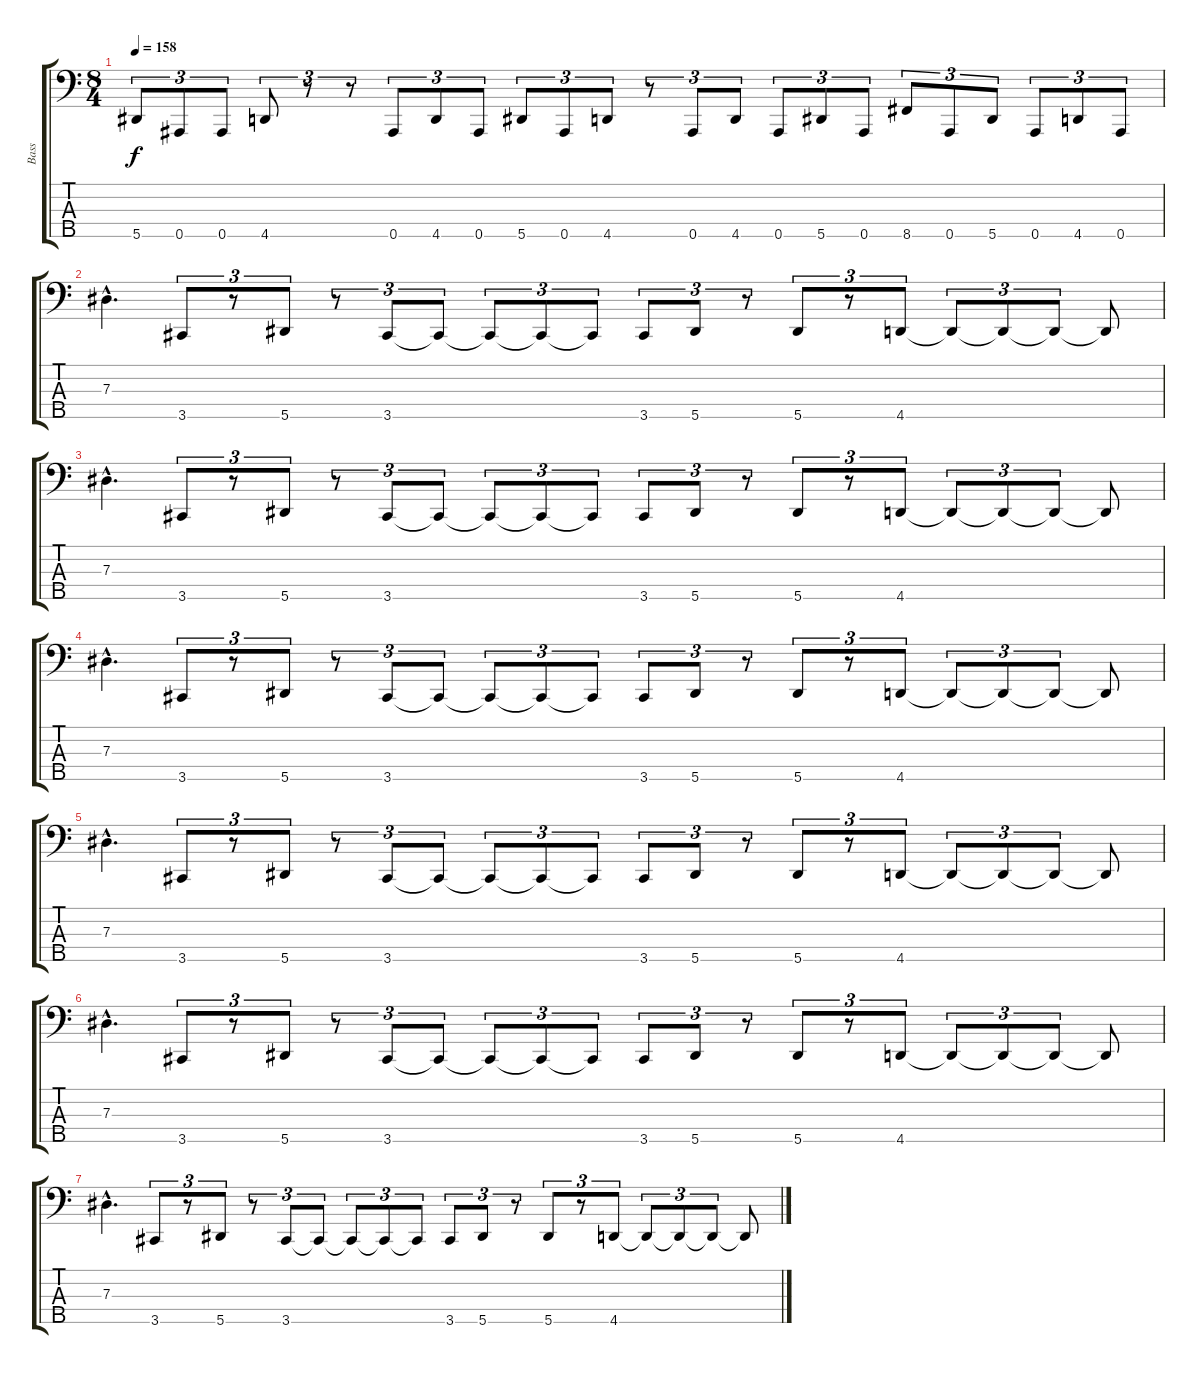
\track ("Bass" "Bass") {instrument electricbassfinger}
\staff {score tabs}
\tuning (Gb2 Db2 Ab1 Eb1 Bb0) {hide}
\ts (8 4)
\tempo 158
\clef f4
\ks c
5.5.8{tu (3 2) dy f} 0.5.8{tu (3 2)} 0.5.8{tu (3 2)} 4.5.8{tu (3 2)} r.8{tu (3 2)} r.8{tu (3 2)} 0.5.8{tu (3 2)} 4.5.8{tu (3 2)} 0.5.8{tu (3 2)} 5.5.8{tu (3 2)} 0.5.8{tu (3 2)} 4.5.8{tu (3 2)} r.8{tu (3 2)} 0.5.8{tu (3 2)} 4.5.8{tu (3 2)} 0.5.8{tu (3 2)} 5.5.8{tu (3 2)} 0.5.8{tu (3 2)} 8.5.8{tu (3 2)} 0.5.8{tu (3 2)} 5.5.8{tu (3 2)} 0.5.8{tu (3 2)} 4.5.8{tu (3 2)} 0.5.8{tu (3 2)} |
7.3{hac}.4{d} 3.5.8{tu (3 2)} r.8{tu (3 2)} 5.5.8{tu (3 2)} r.8{tu (3 2)} 3.5.8{tu (3 2)} 3.5{t}.8{tu (3 2)} 3.5{t}.8{tu (3 2)} 3.5{t}.8{tu (3 2)} 3.5{t}.8{tu (3 2)} 3.5.8{tu (3 2)} 5.5.8{tu (3 2)} r.8{tu (3 2)} 5.5.8{tu (3 2)} r.8{tu (3 2)} 4.5.8{tu (3 2)} 4.5{t}.8{tu (3 2)} 4.5{t}.8{tu (3 2)} 4.5{t}.8{tu (3 2)} 4.5{t}.8 |
7.3{hac}.4{d} 3.5.8{tu (3 2)} r.8{tu (3 2)} 5.5.8{tu (3 2)} r.8{tu (3 2)} 3.5.8{tu (3 2)} 3.5{t}.8{tu (3 2)} 3.5{t}.8{tu (3 2)} 3.5{t}.8{tu (3 2)} 3.5{t}.8{tu (3 2)} 3.5.8{tu (3 2)} 5.5.8{tu (3 2)} r.8{tu (3 2)} 5.5.8{tu (3 2)} r.8{tu (3 2)} 4.5.8{tu (3 2)} 4.5{t}.8{tu (3 2)} 4.5{t}.8{tu (3 2)} 4.5{t}.8{tu (3 2)} 4.5{t}.8 |
7.3{hac}.4{d} 3.5.8{tu (3 2)} r.8{tu (3 2)} 5.5.8{tu (3 2)} r.8{tu (3 2)} 3.5.8{tu (3 2)} 3.5{t}.8{tu (3 2)} 3.5{t}.8{tu (3 2)} 3.5{t}.8{tu (3 2)} 3.5{t}.8{tu (3 2)} 3.5.8{tu (3 2)} 5.5.8{tu (3 2)} r.8{tu (3 2)} 5.5.8{tu (3 2)} r.8{tu (3 2)} 4.5.8{tu (3 2)} 4.5{t}.8{tu (3 2)} 4.5{t}.8{tu (3 2)} 4.5{t}.8{tu (3 2)} 4.5{t}.8 |
7.3{hac}.4{d} 3.5.8{tu (3 2)} r.8{tu (3 2)} 5.5.8{tu (3 2)} r.8{tu (3 2)} 3.5.8{tu (3 2)} 3.5{t}.8{tu (3 2)} 3.5{t}.8{tu (3 2)} 3.5{t}.8{tu (3 2)} 3.5{t}.8{tu (3 2)} 3.5.8{tu (3 2)} 5.5.8{tu (3 2)} r.8{tu (3 2)} 5.5.8{tu (3 2)} r.8{tu (3 2)} 4.5.8{tu (3 2)} 4.5{t}.8{tu (3 2)} 4.5{t}.8{tu (3 2)} 4.5{t}.8{tu (3 2)} 4.5{t}.8 |
7.3{hac}.4{d} 3.5.8{tu (3 2)} r.8{tu (3 2)} 5.5.8{tu (3 2)} r.8{tu (3 2)} 3.5.8{tu (3 2)} 3.5{t}.8{tu (3 2)} 3.5{t}.8{tu (3 2)} 3.5{t}.8{tu (3 2)} 3.5{t}.8{tu (3 2)} 3.5.8{tu (3 2)} 5.5.8{tu (3 2)} r.8{tu (3 2)} 5.5.8{tu (3 2)} r.8{tu (3 2)} 4.5.8{tu (3 2)} 4.5{t}.8{tu (3 2)} 4.5{t}.8{tu (3 2)} 4.5{t}.8{tu (3 2)} 4.5{t}.8 |
7.3{hac}.4{d} 3.5.8{tu (3 2)} r.8{tu (3 2)} 5.5.8{tu (3 2)} r.8{tu (3 2)} 3.5.8{tu (3 2)} 3.5{t}.8{tu (3 2)} 3.5{t}.8{tu (3 2)} 3.5{t}.8{tu (3 2)} 3.5{t}.8{tu (3 2)} 3.5.8{tu (3 2)} 5.5.8{tu (3 2)} r.8{tu (3 2)} 5.5.8{tu (3 2)} r.8{tu (3 2)} 4.5.8{tu (3 2)} 4.5{t}.8{tu (3 2)} 4.5{t}.8{tu (3 2)} 4.5{t}.8{tu (3 2)} 4.5{t}.8
